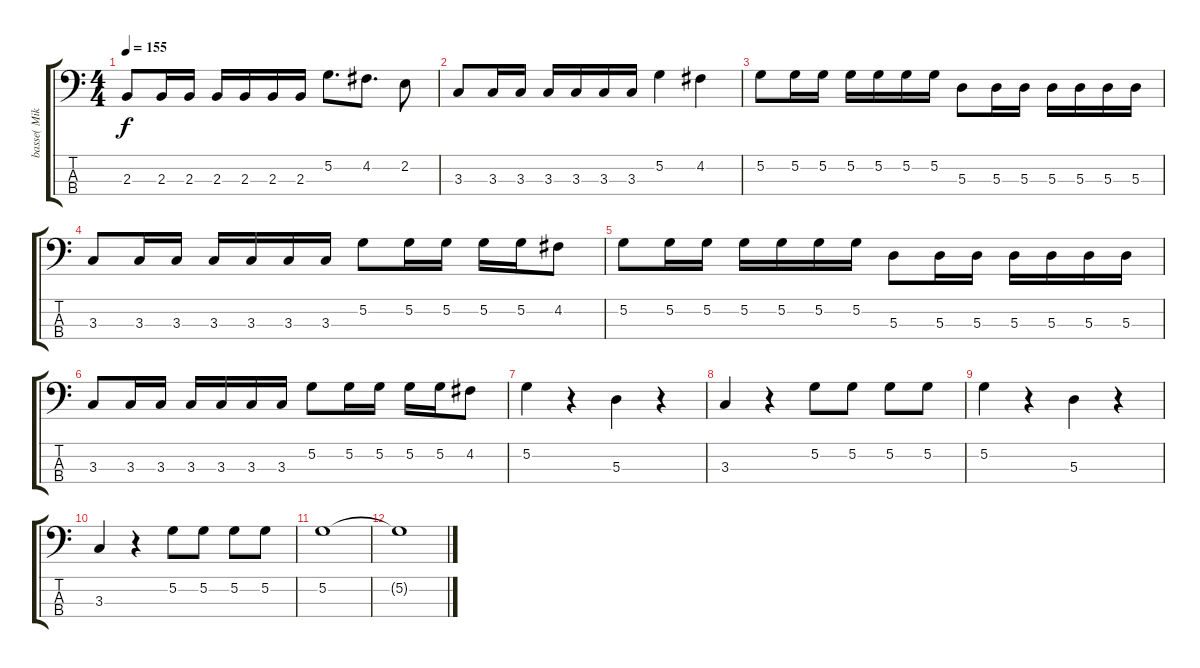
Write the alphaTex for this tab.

\track ("basse( Mike ) " "basse( Mik") {instrument electricbasspick}
\staff {score tabs}
\tuning (G2 D2 A1 E1) {hide}
\ts (4 4)
\tempo 155
\clef f4
\ks c
2.3.8{dy f} 2.3.16 2.3.16 2.3.16 2.3.16 2.3.16 2.3.16 5.2.8{d} 4.2.8{d} 2.2.8 |
3.3.8 3.3.16 3.3.16 3.3.16 3.3.16 3.3.16 3.3.16 5.2.4 4.2.4 |
5.2.8 5.2.16 5.2.16 5.2.16 5.2.16 5.2.16 5.2.16 5.3.8 5.3.16 5.3.16 5.3.16 5.3.16 5.3.16 5.3.16 |
3.3.8 3.3.16 3.3.16 3.3.16 3.3.16 3.3.16 3.3.16 5.2.8 5.2.16 5.2.16 5.2.16 5.2.16 4.2.8 |
5.2.8 5.2.16 5.2.16 5.2.16 5.2.16 5.2.16 5.2.16 5.3.8 5.3.16 5.3.16 5.3.16 5.3.16 5.3.16 5.3.16 |
3.3.8 3.3.16 3.3.16 3.3.16 3.3.16 3.3.16 3.3.16 5.2.8 5.2.16 5.2.16 5.2.16 5.2.16 4.2.8 |
5.2.4 r.4 5.3.4 r.4 |
3.3.4 r.4 5.2.8 5.2.8 5.2.8 5.2.8 |
5.2.4 r.4 5.3.4 r.4 |
3.3.4 r.4 5.2.8 5.2.8 5.2.8 5.2.8 |
5.2.1 |
5.2{t}.1
